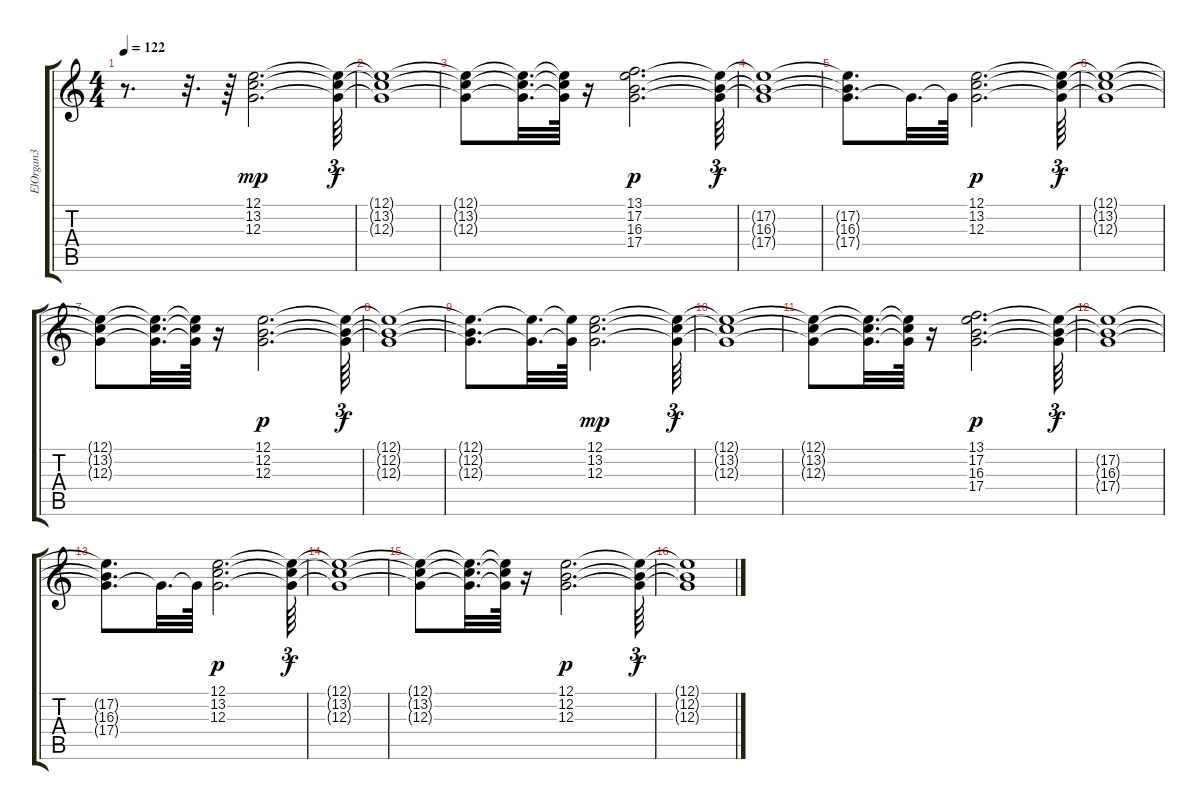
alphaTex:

\track ("ElOrgan3" "ElOrgan3") {instrument rockorgan}
\staff {score tabs}
\tuning (E4 B3 G3 D3 A2 E2) {hide}
\ts (4 4)
\tempo 122
\clef g2
\ks c
r.8{d dy f} r.32{d} r.64 (12.1 13.2 12.3).2{d dy mp} (12.1{t} 13.2{t} 12.3{t}).64{tu (3 2) dy f} |
(12.1{t} 13.2{t} 12.3{t}).1 |
(12.1{t} 13.2{t} 12.3{t}).8 (12.1{t} 13.2{t} 12.3{t}).32{d} (12.1{t} 13.2{t} 12.3{t}).64 r.16 (13.1 17.2 16.3 17.4).2{d dy p} (17.2{t} 16.3{t} 17.4{t}).64{tu (3 2) dy f} |
(17.2{t} 16.3{t} 17.4{t}).1 |
(17.2{t} 16.3{t} 17.4{t}).8{d} 17.4{t}.32{d} 17.4{t}.64 (12.1 13.2 12.3).2{d dy p} (12.1{t} 13.2{t} 12.3{t}).64{tu (3 2) dy f} |
(12.1{t} 13.2{t} 12.3{t}).1 |
(12.1{t} 13.2{t} 12.3{t}).8 (12.1{t} 13.2{t} 12.3{t}).32{d} (12.1{t} 13.2{t} 12.3{t}).64 r.16 (12.1 12.2 12.3).2{d dy p} (12.1{t} 12.2{t} 12.3{t}).64{tu (3 2) dy f} |
(12.1{t} 12.2{t} 12.3{t}).1 |
(12.1{t} 12.2{t} 12.3{t}).8{d} (12.1{t} 12.3{t}).32{d} (12.1{t} 12.3{t}).64 (12.1 13.2 12.3).2{d dy mp} (12.1{t} 13.2{t} 12.3{t}).64{tu (3 2) dy f} |
(12.1{t} 13.2{t} 12.3{t}).1 |
(12.1{t} 13.2{t} 12.3{t}).8 (12.1{t} 13.2{t} 12.3{t}).32{d} (12.1{t} 13.2{t} 12.3{t}).64 r.16 (13.1 17.2 16.3 17.4).2{d dy p} (17.2{t} 16.3{t} 17.4{t}).64{tu (3 2) dy f} |
(17.2{t} 16.3{t} 17.4{t}).1 |
(17.2{t} 16.3{t} 17.4{t}).8{d} 17.4{t}.32{d} 17.4{t}.64 (12.1 13.2 12.3).2{d dy p} (12.1{t} 13.2{t} 12.3{t}).64{tu (3 2) dy f} |
(12.1{t} 13.2{t} 12.3{t}).1 |
(12.1{t} 13.2{t} 12.3{t}).8 (12.1{t} 13.2{t} 12.3{t}).32{d} (12.1{t} 13.2{t} 12.3{t}).64 r.16 (12.1 12.2 12.3).2{d dy p} (12.1{t} 12.2{t} 12.3{t}).64{tu (3 2) dy f} |
(12.1{t} 12.2{t} 12.3{t}).1
